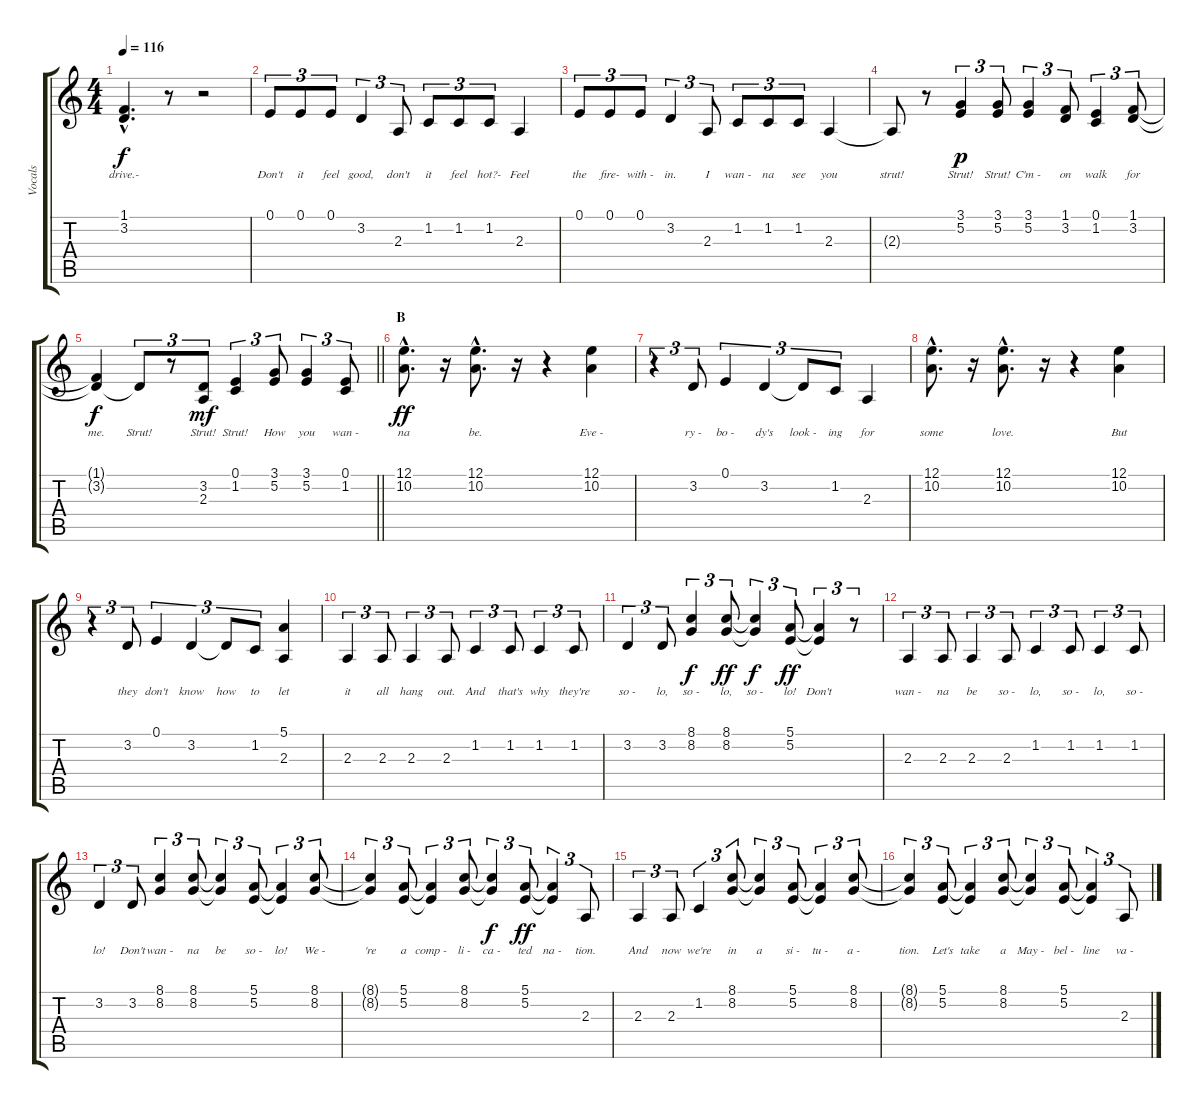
\track ("Vocals" "Vocals") {instrument tenorsax}
\staff {score tabs}
\tuning (E4 B3 G3 D3 A2 E2) {hide}
\ts (4 4)
\tempo 116
\clef g2
\ks aminor
(1.1{hac t} 3.2{hac t}).4{d lyrics (0 "drive.-") lyrics (1 "") lyrics (2 "") lyrics (3 "") lyrics (4 "") dy f} r.8 r.2 |
0.1.8{tu (3 2) lyrics (0 "Don't") lyrics (1 "") lyrics (2 "") lyrics (3 "") lyrics (4 "")} 0.1.8{tu (3 2) lyrics (0 "it") lyrics (1 "") lyrics (2 "") lyrics (3 "") lyrics (4 "")} 0.1.8{tu (3 2) lyrics (0 "feel") lyrics (1 "") lyrics (2 "") lyrics (3 "") lyrics (4 "")} 3.2.4{tu (3 2) lyrics (0 "good,") lyrics (1 "") lyrics (2 "") lyrics (3 "") lyrics (4 "")} 2.3.8{tu (3 2) lyrics (0 "don't") lyrics (1 "") lyrics (2 "") lyrics (3 "") lyrics (4 "")} 1.2.8{tu (3 2) lyrics (0 "it") lyrics (1 "") lyrics (2 "") lyrics (3 "") lyrics (4 "")} 1.2.8{tu (3 2) lyrics (0 "feel") lyrics (1 "") lyrics (2 "") lyrics (3 "") lyrics (4 "")} 1.2.8{tu (3 2) lyrics (0 "hot?-") lyrics (1 "") lyrics (2 "") lyrics (3 "") lyrics (4 "")} 2.3.4{lyrics (0 "Feel") lyrics (1 "") lyrics (2 "") lyrics (3 "") lyrics (4 "")} |
0.1.8{tu (3 2) lyrics (0 "the") lyrics (1 "") lyrics (2 "") lyrics (3 "") lyrics (4 "")} 0.1.8{tu (3 2) lyrics (0 "fire-") lyrics (1 "") lyrics (2 "") lyrics (3 "") lyrics (4 "")} 0.1.8{tu (3 2) lyrics (0 "with -") lyrics (1 "") lyrics (2 "") lyrics (3 "") lyrics (4 "")} 3.2.4{tu (3 2) lyrics (0 "in.") lyrics (1 "") lyrics (2 "") lyrics (3 "") lyrics (4 "")} 2.3.8{tu (3 2) lyrics (0 "I") lyrics (1 "") lyrics (2 "") lyrics (3 "") lyrics (4 "")} 1.2.8{tu (3 2) lyrics (0 "wan -") lyrics (1 "") lyrics (2 "") lyrics (3 "") lyrics (4 "")} 1.2.8{tu (3 2) lyrics (0 "na") lyrics (1 "") lyrics (2 "") lyrics (3 "") lyrics (4 "")} 1.2.8{tu (3 2) lyrics (0 "see") lyrics (1 "") lyrics (2 "") lyrics (3 "") lyrics (4 "")} 2.3.4{lyrics (0 "you") lyrics (1 "") lyrics (2 "") lyrics (3 "") lyrics (4 "")} |
2.3{t}.8{lyrics (0 "strut!") lyrics (1 "") lyrics (2 "") lyrics (3 "") lyrics (4 "")} r.8 (3.1 5.2).4{tu (3 2) lyrics (0 "Strut!") lyrics (1 "") lyrics (2 "") lyrics (3 "") lyrics (4 "") dy p} (3.1 5.2).8{tu (3 2) lyrics (0 "Strut!") lyrics (1 "") lyrics (2 "") lyrics (3 "") lyrics (4 "")} (3.1 5.2).4{tu (3 2) lyrics (0 "C'm -") lyrics (1 "") lyrics (2 "") lyrics (3 "") lyrics (4 "")} (1.1 3.2).8{tu (3 2) lyrics (0 "on") lyrics (1 "") lyrics (2 "") lyrics (3 "") lyrics (4 "")} (0.1 1.2).4{tu (3 2) lyrics (0 "walk") lyrics (1 "") lyrics (2 "") lyrics (3 "") lyrics (4 "")} (1.1 3.2).8{tu (3 2) lyrics (0 "for") lyrics (1 "") lyrics (2 "") lyrics (3 "") lyrics (4 "")} |
\barLineRight lightlight
(1.1{t} 3.2{t}).4{lyrics (0 "me.") lyrics (1 "") lyrics (2 "") lyrics (3 "") lyrics (4 "") dy f} 3.2{t}.8{tu (3 2) lyrics (0 "Strut!") lyrics (1 "") lyrics (2 "") lyrics (3 "") lyrics (4 "")} r.8{tu (3 2)} (3.2 2.3).8{tu (3 2) lyrics (0 "Strut!") lyrics (1 "") lyrics (2 "") lyrics (3 "") lyrics (4 "") dy mf} (0.1 1.2).4{tu (3 2) lyrics (0 "Strut!") lyrics (1 "") lyrics (2 "") lyrics (3 "") lyrics (4 "")} (3.1 5.2).8{tu (3 2) lyrics (0 "How") lyrics (1 "") lyrics (2 "") lyrics (3 "") lyrics (4 "")} (3.1 5.2).4{tu (3 2) lyrics (0 "you") lyrics (1 "") lyrics (2 "") lyrics (3 "") lyrics (4 "")} (0.1 1.2).8{tu (3 2) lyrics (0 "wan -") lyrics (1 "") lyrics (2 "") lyrics (3 "") lyrics (4 "")} |
\section ("" "B")
(12.1{hac} 10.2{hac}).8{d lyrics (0 "na") lyrics (1 "") lyrics (2 "") lyrics (3 "") lyrics (4 "") dy ff} r.16 (12.1{hac} 10.2{hac}).8{d lyrics (0 "be.") lyrics (1 "") lyrics (2 "") lyrics (3 "") lyrics (4 "")} r.16 r.4 (12.1 10.2).4{lyrics (0 "Eve -") lyrics (1 "") lyrics (2 "") lyrics (3 "") lyrics (4 "")} |
r.4{tu (3 2)} 3.2.8{tu (3 2) lyrics (0 "ry -") lyrics (1 "") lyrics (2 "") lyrics (3 "") lyrics (4 "")} 0.1.4{tu (3 2) lyrics (0 "bo -") lyrics (1 "") lyrics (2 "") lyrics (3 "") lyrics (4 "")} 3.2.4{tu (3 2) lyrics (0 "dy's") lyrics (1 "") lyrics (2 "") lyrics (3 "") lyrics (4 "")} 3.2{t}.8{tu (3 2) lyrics (0 "look -") lyrics (1 "") lyrics (2 "") lyrics (3 "") lyrics (4 "")} 1.2.8{tu (3 2) lyrics (0 "ing") lyrics (1 "") lyrics (2 "") lyrics (3 "") lyrics (4 "")} 2.3.4{lyrics (0 "for") lyrics (1 "") lyrics (2 "") lyrics (3 "") lyrics (4 "")} |
(12.1{hac} 10.2{hac}).8{d lyrics (0 "some") lyrics (1 "") lyrics (2 "") lyrics (3 "") lyrics (4 "")} r.16 (12.1{hac} 10.2{hac}).8{d lyrics (0 "love.") lyrics (1 "") lyrics (2 "") lyrics (3 "") lyrics (4 "")} r.16 r.4 (12.1 10.2).4{lyrics (0 "But") lyrics (1 "") lyrics (2 "") lyrics (3 "") lyrics (4 "")} |
r.4{tu (3 2)} 3.2.8{tu (3 2) lyrics (0 "they") lyrics (1 "") lyrics (2 "") lyrics (3 "") lyrics (4 "")} 0.1.4{tu (3 2) lyrics (0 "don't") lyrics (1 "") lyrics (2 "") lyrics (3 "") lyrics (4 "")} 3.2.4{tu (3 2) lyrics (0 "know") lyrics (1 "") lyrics (2 "") lyrics (3 "") lyrics (4 "")} 3.2{t}.8{tu (3 2) lyrics (0 "how") lyrics (1 "") lyrics (2 "") lyrics (3 "") lyrics (4 "")} 1.2.8{tu (3 2) lyrics (0 "to") lyrics (1 "") lyrics (2 "") lyrics (3 "") lyrics (4 "")} (5.1 2.3).4{lyrics (0 "let") lyrics (1 "") lyrics (2 "") lyrics (3 "") lyrics (4 "")} |
2.3.4{tu (3 2) lyrics (0 "it") lyrics (1 "") lyrics (2 "") lyrics (3 "") lyrics (4 "")} 2.3.8{tu (3 2) lyrics (0 "all") lyrics (1 "") lyrics (2 "") lyrics (3 "") lyrics (4 "")} 2.3.4{tu (3 2) lyrics (0 "hang") lyrics (1 "") lyrics (2 "") lyrics (3 "") lyrics (4 "")} 2.3.8{tu (3 2) lyrics (0 "out.") lyrics (1 "") lyrics (2 "") lyrics (3 "") lyrics (4 "")} 1.2.4{tu (3 2) lyrics (0 "And") lyrics (1 "") lyrics (2 "") lyrics (3 "") lyrics (4 "")} 1.2.8{tu (3 2) lyrics (0 "that's") lyrics (1 "") lyrics (2 "") lyrics (3 "") lyrics (4 "")} 1.2.4{tu (3 2) lyrics (0 "why") lyrics (1 "") lyrics (2 "") lyrics (3 "") lyrics (4 "")} 1.2.8{tu (3 2) lyrics (0 "they're") lyrics (1 "") lyrics (2 "") lyrics (3 "") lyrics (4 "")} |
3.2.4{tu (3 2) lyrics (0 "so -") lyrics (1 "") lyrics (2 "") lyrics (3 "") lyrics (4 "")} 3.2.8{tu (3 2) lyrics (0 "lo,") lyrics (1 "") lyrics (2 "") lyrics (3 "") lyrics (4 "")} (8.1 8.2).4{tu (3 2) lyrics (0 "so -") lyrics (1 "") lyrics (2 "") lyrics (3 "") lyrics (4 "") dy f} (8.1 8.2).8{tu (3 2) lyrics (0 "lo,") lyrics (1 "") lyrics (2 "") lyrics (3 "") lyrics (4 "") dy ff} (8.1{t} 8.2{t}).4{tu (3 2) lyrics (0 "so -") lyrics (1 "") lyrics (2 "") lyrics (3 "") lyrics (4 "") dy f} (5.1 5.2).8{tu (3 2) lyrics (0 "lo!") lyrics (1 "") lyrics (2 "") lyrics (3 "") lyrics (4 "") dy ff} (5.1{t} 5.2{t}).4{tu (3 2) lyrics (0 "Don't") lyrics (1 "") lyrics (2 "") lyrics (3 "") lyrics (4 "")} r.8{tu (3 2)} |
2.3.4{tu (3 2) lyrics (0 "wan -") lyrics (1 "") lyrics (2 "") lyrics (3 "") lyrics (4 "")} 2.3.8{tu (3 2) lyrics (0 "na") lyrics (1 "") lyrics (2 "") lyrics (3 "") lyrics (4 "")} 2.3.4{tu (3 2) lyrics (0 "be") lyrics (1 "") lyrics (2 "") lyrics (3 "") lyrics (4 "")} 2.3.8{tu (3 2) lyrics (0 "so -") lyrics (1 "") lyrics (2 "") lyrics (3 "") lyrics (4 "")} 1.2.4{tu (3 2) lyrics (0 "lo,") lyrics (1 "") lyrics (2 "") lyrics (3 "") lyrics (4 "")} 1.2.8{tu (3 2) lyrics (0 "so -") lyrics (1 "") lyrics (2 "") lyrics (3 "") lyrics (4 "")} 1.2.4{tu (3 2) lyrics (0 "lo,") lyrics (1 "") lyrics (2 "") lyrics (3 "") lyrics (4 "")} 1.2.8{tu (3 2) lyrics (0 "so -") lyrics (1 "") lyrics (2 "") lyrics (3 "") lyrics (4 "")} |
3.2.4{tu (3 2) lyrics (0 "lo!") lyrics (1 "") lyrics (2 "") lyrics (3 "") lyrics (4 "")} 3.2.8{tu (3 2) lyrics (0 "Don't") lyrics (1 "") lyrics (2 "") lyrics (3 "") lyrics (4 "")} (8.1 8.2).4{tu (3 2) lyrics (0 "wan -") lyrics (1 "") lyrics (2 "") lyrics (3 "") lyrics (4 "")} (8.1 8.2).8{tu (3 2) lyrics (0 "na") lyrics (1 "") lyrics (2 "") lyrics (3 "") lyrics (4 "")} (8.1{t} 8.2{t}).4{tu (3 2) lyrics (0 "be") lyrics (1 "") lyrics (2 "") lyrics (3 "") lyrics (4 "")} (5.1 5.2).8{tu (3 2) lyrics (0 "so -") lyrics (1 "") lyrics (2 "") lyrics (3 "") lyrics (4 "")} (5.1{t} 5.2{t}).4{tu (3 2) lyrics (0 "lo!") lyrics (1 "") lyrics (2 "") lyrics (3 "") lyrics (4 "")} (8.1 8.2).8{tu (3 2) lyrics (0 "We -") lyrics (1 "") lyrics (2 "") lyrics (3 "") lyrics (4 "")} |
(8.1{t} 8.2{t}).4{tu (3 2) lyrics (0 "'re") lyrics (1 "") lyrics (2 "") lyrics (3 "") lyrics (4 "")} (5.1 5.2).8{tu (3 2) lyrics (0 "a") lyrics (1 "") lyrics (2 "") lyrics (3 "") lyrics (4 "")} (5.1{t} 5.2{t}).4{tu (3 2) lyrics (0 "comp -") lyrics (1 "") lyrics (2 "") lyrics (3 "") lyrics (4 "")} (8.1 8.2).8{tu (3 2) lyrics (0 "li -") lyrics (1 "") lyrics (2 "") lyrics (3 "") lyrics (4 "")} (8.1{t} 8.2{t}).4{tu (3 2) lyrics (0 "ca -") lyrics (1 "") lyrics (2 "") lyrics (3 "") lyrics (4 "") dy f} (5.1 5.2).8{tu (3 2) lyrics (0 "ted") lyrics (1 "") lyrics (2 "") lyrics (3 "") lyrics (4 "") dy ff} (5.1{t} 5.2{t}).4{tu (3 2) lyrics (0 "na -") lyrics (1 "") lyrics (2 "") lyrics (3 "") lyrics (4 "")} 2.3.8{tu (3 2) lyrics (0 "tion.") lyrics (1 "") lyrics (2 "") lyrics (3 "") lyrics (4 "")} |
2.3.4{tu (3 2) lyrics (0 "And") lyrics (1 "") lyrics (2 "") lyrics (3 "") lyrics (4 "")} 2.3.8{tu (3 2) lyrics (0 "now") lyrics (1 "") lyrics (2 "") lyrics (3 "") lyrics (4 "")} 1.2.4{tu (3 2) lyrics (0 "we're") lyrics (1 "") lyrics (2 "") lyrics (3 "") lyrics (4 "")} (8.1 8.2).8{tu (3 2) lyrics (0 "in") lyrics (1 "") lyrics (2 "") lyrics (3 "") lyrics (4 "")} (8.1{t} 8.2{t}).4{tu (3 2) lyrics (0 "a") lyrics (1 "") lyrics (2 "") lyrics (3 "") lyrics (4 "")} (5.1 5.2).8{tu (3 2) lyrics (0 "si -") lyrics (1 "") lyrics (2 "") lyrics (3 "") lyrics (4 "")} (5.1{t} 5.2{t}).4{tu (3 2) lyrics (0 "tu -") lyrics (1 "") lyrics (2 "") lyrics (3 "") lyrics (4 "")} (8.1 8.2).8{tu (3 2) lyrics (0 "a -") lyrics (1 "") lyrics (2 "") lyrics (3 "") lyrics (4 "")} |
(8.1{t} 8.2{t}).4{tu (3 2) lyrics (0 "tion.") lyrics (1 "") lyrics (2 "") lyrics (3 "") lyrics (4 "")} (5.1 5.2).8{tu (3 2) lyrics (0 "Let's") lyrics (1 "") lyrics (2 "") lyrics (3 "") lyrics (4 "")} (5.1{t} 5.2{t}).4{tu (3 2) lyrics (0 "take") lyrics (1 "") lyrics (2 "") lyrics (3 "") lyrics (4 "")} (8.1 8.2).8{tu (3 2) lyrics (0 "a") lyrics (1 "") lyrics (2 "") lyrics (3 "") lyrics (4 "")} (8.1{t} 8.2{t}).4{tu (3 2) lyrics (0 "May -") lyrics (1 "") lyrics (2 "") lyrics (3 "") lyrics (4 "")} (5.1 5.2).8{tu (3 2) lyrics (0 "bel -") lyrics (1 "") lyrics (2 "") lyrics (3 "") lyrics (4 "")} (5.1{t} 5.2{t}).4{tu (3 2) lyrics (0 "line") lyrics (1 "") lyrics (2 "") lyrics (3 "") lyrics (4 "")} 2.3.8{tu (3 2) lyrics (0 "va -") lyrics (1 "") lyrics (2 "") lyrics (3 "") lyrics (4 "")}
